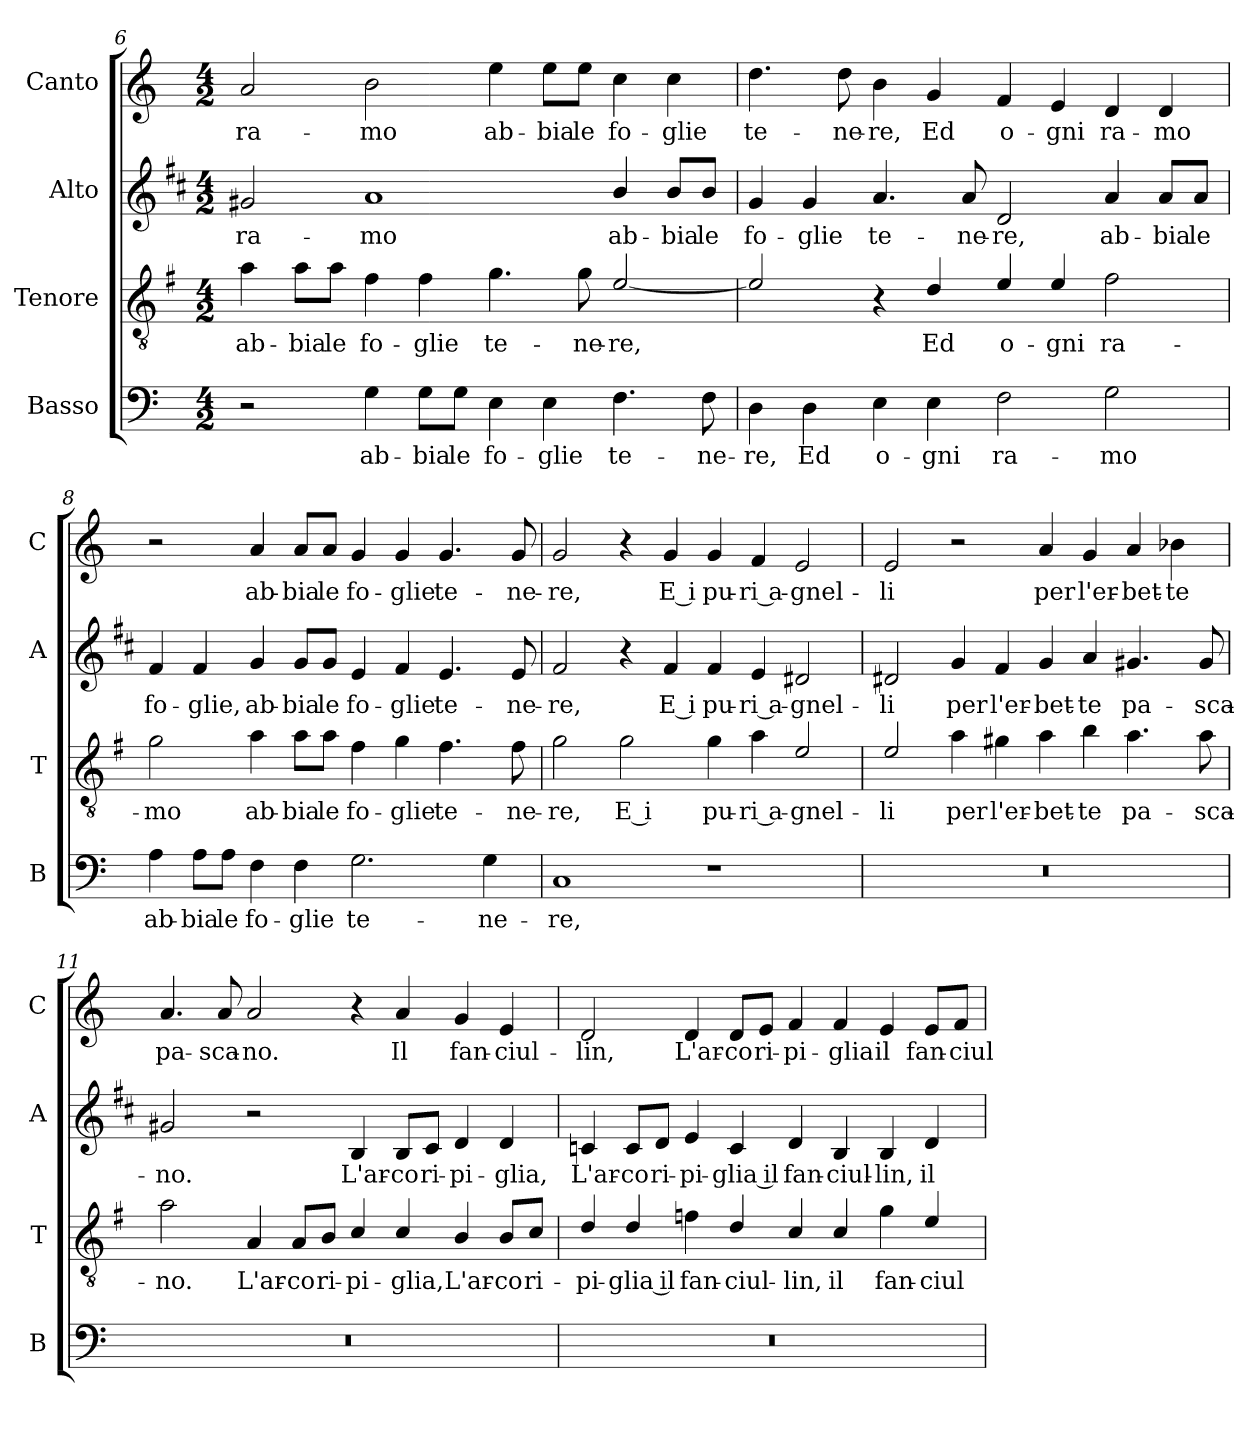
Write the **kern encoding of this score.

**kern	**text	**kern	**text	**kern	**text	**kern	**text
*part4	*part4	*part3	*part3	*part2	*part2	*part1	*part1
*staff4	*staff4	*staff3	*staff3	*staff2	*staff2	*staff1	*staff1
*I"Basso	*	*I"Tenore	*	*I"Alto	*	*I"Canto	*
*I'B	*	*I'T	*	*I'A	*	*I'C	*
*clefF4	*	*clefGv2	*	*clefG2	*	*clefG2	*
*	*	*ITrd4c7	*	*ITrd1c2	*	*	*
*k[]	*	*k[]	*	*k[]	*	*k[]	*
*C:	*	*C:	*	*C:	*	*C:	*
*M4/2	*	*M4/2	*	*M4/2	*	*M4/2	*
=6	=6	=6	=6	=6	=6	=6	=6
!	!	!	!LO:LY:b	!	!LO:LY:b	!	!LO:LY:b
2r	.	4d\	ab-	2f#X/	ra-	2a/	ra-
!	!	!	!LO:LY:b	!	!	!	!
.	.	8d\L	-bia	.	.	.	.
!	!	!	!LO:LY:b	!	!	!	!
.	.	8d\J	le	.	.	.	.
!	!LO:LY:b	!	!LO:LY:b	!	!LO:LY:b	!	!LO:LY:b
4G\	ab-	4B\	fo-	1g	-mo	2b\	-mo
!	!LO:LY:b	!	!LO:LY:b	!	!	!	!
8G\L	-bia	4B\	-glie	.	.	.	.
!	!LO:LY:b	!	!	!	!	!	!
8G\J	le	.	.	.	.	.	.
!	!LO:LY:b	!	!LO:LY:b	!	!	!	!LO:LY:b
4E\	fo-	4.c\	te-	.	.	4ee\	ab-
!	!LO:LY:b	!	!	!	!	!	!LO:LY:b
4E\	-glie	.	.	.	.	8ee\L	-bia
!	!	!	!LO:LY:b	!	!	!	!LO:LY:b
.	.	8c\	-ne-	.	.	8ee\J	le
!	!LO:LY:b	!	!LO:LY:b	!	!LO:LY:b	!	!LO:LY:b
4.F\	te-	[2A/	-re,	4a/	ab-	4cc\	fo-
!	!	!	!	!	!LO:LY:b	!	!LO:LY:b
.	.	.	.	8a/L	-bia	4cc\	-glie
!	!LO:LY:b	!	!	!	!LO:LY:b	!	!
8F\	-ne-	.	.	8a/J	le	.	.
=7	=7	=7	=7	=7	=7	=7	=7
!	!LO:LY:b	!	!	!	!LO:LY:b	!	!LO:LY:b
4D\	-re,	2A/]	.	4f/	fo-	4.dd\	te-
!	!LO:LY:b	!	!	!	!LO:LY:b	!	!
4D\	Ed	.	.	4f/	-glie	.	.
!	!	!	!	!	!	!	!LO:LY:b
.	.	.	.	.	.	8dd\	-ne-
!	!LO:LY:b	!	!	!	!LO:LY:b	!	!LO:LY:b
4E\	o-	4r	.	4.g/	te-	4b\	-re,
!	!LO:LY:b	!	!LO:LY:b	!	!	!	!LO:LY:b
4E\	-gni	4G/	Ed	.	.	4g/	Ed
!	!	!	!	!	!LO:LY:b	!	!
.	.	.	.	8g/	-ne-	.	.
!	!LO:LY:b	!	!LO:LY:b	!	!LO:LY:b	!	!LO:LY:b
2F\	ra-	4A/	o-	2c/	-re,	4f/	o-
!	!	!	!LO:LY:b	!	!	!	!LO:LY:b
.	.	4A/	-gni	.	.	4e/	-gni
!	!LO:LY:b	!	!LO:LY:b	!	!LO:LY:b	!	!LO:LY:b
2G\	-mo	2B\	ra-	4g/	ab-	4d/	ra-
!	!	!	!	!	!LO:LY:b	!	!LO:LY:b
.	.	.	.	8g/L	-bia	4d/	-mo
!	!	!	!	!	!LO:LY:b	!	!
.	.	.	.	8g/J	le	.	.
!!LO:PB:g=z
=8	=8	=8	=8	=8	=8	=8	=8
!	!LO:LY:b	!	!LO:LY:b	!	!LO:LY:b	!	!
4A\	ab-	2c\	-mo	4e/	fo-	2r	.
!	!LO:LY:b	!	!	!	!LO:LY:b	!	!
8A\L	-bia	.	.	4e/	-glie,	.	.
!	!LO:LY:b	!	!	!	!	!	!
8A\J	le	.	.	.	.	.	.
!	!LO:LY:b	!	!LO:LY:b	!	!LO:LY:b	!	!LO:LY:b
4F\	fo-	4d\	ab-	4f/	ab-	4a/	ab-
!	!LO:LY:b	!	!LO:LY:b	!	!LO:LY:b	!	!LO:LY:b
4F\	-glie	8d\L	-bia	8f/L	-bia	8a/L	-bia
!	!	!	!LO:LY:b	!	!LO:LY:b	!	!LO:LY:b
.	.	8d\J	le	8f/J	le	8a/J	le
!	!LO:LY:b	!	!LO:LY:b	!	!LO:LY:b	!	!LO:LY:b
2.G\	te-	4B\	fo-	4d/	fo-	4g/	fo-
!	!	!	!LO:LY:b	!	!LO:LY:b	!	!LO:LY:b
.	.	4c\	-glie	4e/	-glie	4g/	-glie
!	!	!	!LO:LY:b	!	!LO:LY:b	!	!LO:LY:b
.	.	4.B\	te-	4.d/	te-	4.g/	te-
!	!LO:LY:b	!	!	!	!	!	!
4G\	-ne-	.	.	.	.	.	.
!	!	!	!LO:LY:b	!	!LO:LY:b	!	!LO:LY:b
.	.	8B\	-ne-	8d/	-ne-	8g/	-ne-
=9	=9	=9	=9	=9	=9	=9	=9
!	!LO:LY:b	!	!LO:LY:b	!	!LO:LY:b	!	!LO:LY:b
1C	-re,	2c\	-re,	2e/	-re,	2g/	-re,
!	!	!	!LO:LY:b	!	!	!	!
.	.	2c\	E i	4r	.	4r	.
!	!	!	!	!	!LO:LY:b	!	!LO:LY:b
.	.	.	.	4e/	E i	4g/	E i
!	!	!	!LO:LY:b	!	!LO:LY:b	!	!LO:LY:b
1r	.	4c\	pu-	4e/	pu-	4g/	pu-
!	!	!	!LO:LY:b	!	!LO:LY:b	!	!LO:LY:b
.	.	4d\	-ri a-	4d/	-ri a-	4f/	-ri a-
!	!	!	!LO:LY:b	!	!LO:LY:b	!	!LO:LY:b
.	.	2A/	-gnel-	2c#X/	-gnel-	2e/	-gnel-
=10	=10	=10	=10	=10	=10	=10	=10
!	!	!	!LO:LY:b	!	!LO:LY:b	!	!LO:LY:b
0r	.	2A/	-li	2c#X/	-li	2e/	-li
!	!	!	!LO:LY:b	!	!LO:LY:b	!	!
.	.	4d\	per	4f/	per	2r	.
!	!	!	!LO:LY:b	!	!LO:LY:b	!	!
.	.	4c#X\	l'er-	4e/	l'er-	.	.
!	!	!	!LO:LY:b	!	!LO:LY:b	!	!LO:LY:b
.	.	4d\	-bet-	4f/	-bet-	4a/	per
!	!	!	!LO:LY:b	!	!LO:LY:b	!	!LO:LY:b
.	.	4e\	-te	4g/	-te	4g/	l'er-
!	!	!	!LO:LY:b	!	!LO:LY:b	!	!LO:LY:b
.	.	4.d\	pa-	4.f#X/	pa-	4a/	-bet-
!	!	!	!	!	!	!	!LO:LY:b
.	.	.	.	.	.	4b-X\	-te
!	!	!	!LO:LY:b	!	!LO:LY:b	!	!
.	.	8d\	-sca-	8f#/	-sca-	.	.
!!LO:LB:g=z
=11	=11	=11	=11	=11	=11	=11	=11
!	!	!	!LO:LY:b	!	!LO:LY:b	!	!LO:LY:b
0r	.	2d\	-no.	2f#X/	-no.	4.a/	pa-
!	!	!	!	!	!	!	!LO:LY:b
.	.	.	.	.	.	8a/	-sca-
!	!	!	!LO:LY:b	!	!	!	!LO:LY:b
.	.	4D/	L'ar-	2r	.	2a/	-no.
!	!	!	!LO:LY:b	!	!	!	!
.	.	8D/L	-co	.	.	.	.
!	!	!	!LO:LY:b	!	!	!	!
.	.	8E/J	ri-	.	.	.	.
!	!	!	!LO:LY:b	!	!LO:LY:b	!	!
.	.	4F/	-pi-	4A/	L'ar-	4r	.
!	!	!	!LO:LY:b	!	!LO:LY:b	!	!LO:LY:b
.	.	4F/	-glia,	8A/L	-co	4a/	Il
!	!	!	!	!	!LO:LY:b	!	!
.	.	.	.	8B/J	ri-	.	.
!	!	!	!LO:LY:b	!	!LO:LY:b	!	!LO:LY:b
.	.	4E/	L'ar-	4c/	-pi-	4g/	fan-
!	!	!	!LO:LY:b	!	!LO:LY:b	!	!LO:LY:b
.	.	8E/L	-co	4c/	-glia,	4e/	-ciul-
!	!	!	!LO:LY:b	!	!	!	!
.	.	8F/J	ri-	.	.	.	.
=12	=12	=12	=12	=12	=12	=12	=12
!	!	!	!LO:LY:b	!	!LO:LY:b	!	!LO:LY:b
0r	.	4G/	-pi-	4B-X/	L'ar-	2d/	-lin,
!	!	!	!LO:LY:b	!	!LO:LY:b	!	!
.	.	4G/	-glia il	8B-/L	-co	.	.
!	!	!	!	!	!LO:LY:b	!	!
.	.	.	.	8c/J	ri-	.	.
!	!	!	!LO:LY:b	!	!LO:LY:b	!	!LO:LY:b
.	.	4B-X\	fan-	4d/	-pi-	4d/	L'ar-
!	!	!	!LO:LY:b	!	!LO:LY:b	!	!LO:LY:b
.	.	4G/	-ciul-	4B-/	-glia il	8d/L	-co
!	!	!	!	!	!	!	!LO:LY:b
.	.	.	.	.	.	8e/J	ri-
!	!	!	!LO:LY:b	!	!LO:LY:b	!	!LO:LY:b
.	.	4F/	-lin,	4c/	fan-	4f/	-pi-
!	!	!	!LO:LY:b	!	!LO:LY:b	!	!LO:LY:b
.	.	4F/	il	4A/	-ciul-	4f/	-glia
!	!	!	!LO:LY:b	!	!LO:LY:b	!	!LO:LY:b
.	.	4c\	fan-	4A/	-lin,	4e/	il
!	!	!	!LO:LY:b	!	!LO:LY:b	!	!LO:LY:b
.	.	4A/	-ciul-	4c/	il	8e/L	fan-
!	!	!	!	!	!	!	!LO:LY:b
.	.	.	.	.	.	8f/J	-ciul-
=	=	=	=	=	=	=	=
*-	*-	*-	*-	*-	*-	*-	*-
